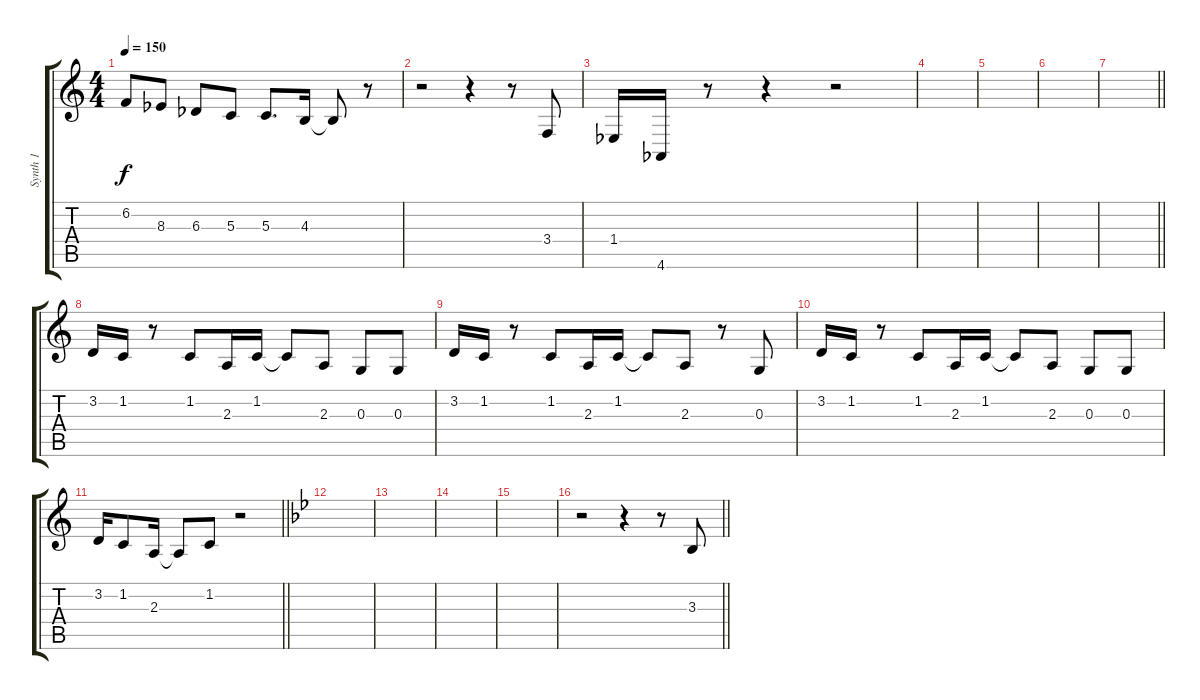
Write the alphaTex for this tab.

\track ("Synth 1" "Synth 1") {instrument lead2sawtooth}
\staff {score tabs}
\tuning (E4 B3 G3 D3 A2 E2) {hide}
\ts (4 4)
\tempo 150
\clef g2
\ks c
6.2.8{dy f} 8.3{acc b}.8 6.3{acc b}.8 5.3.8 5.3.8{d} 4.3.16 4.3{t}.8 r.8 |
r.2 r.4 r.8 3.4.8 |
1.4{acc b}.16 4.6{acc b}.16 r.8 r.4 r.2 |
|
|
|
\barLineRight lightlight
|
3.2.16 1.2.16 r.8 1.2.8 2.3.16 1.2.16 1.2{t}.8 2.3.8 0.3.8 0.3.8 |
3.2.16 1.2.16 r.8 1.2.8 2.3.16 1.2.16 1.2{t}.8 2.3.8 r.8 0.3.8 |
3.2.16 1.2.16 r.8 1.2.8 2.3.16 1.2.16 1.2{t}.8 2.3.8 0.3.8 0.3.8 |
\barLineRight lightlight
3.2.16 1.2.8 2.3.16 2.3{t}.8 1.2.8 r.2 |
\ks bb
|
|
|
|
\barLineRight lightlight
r.2 r.4 r.8 3.3.8
